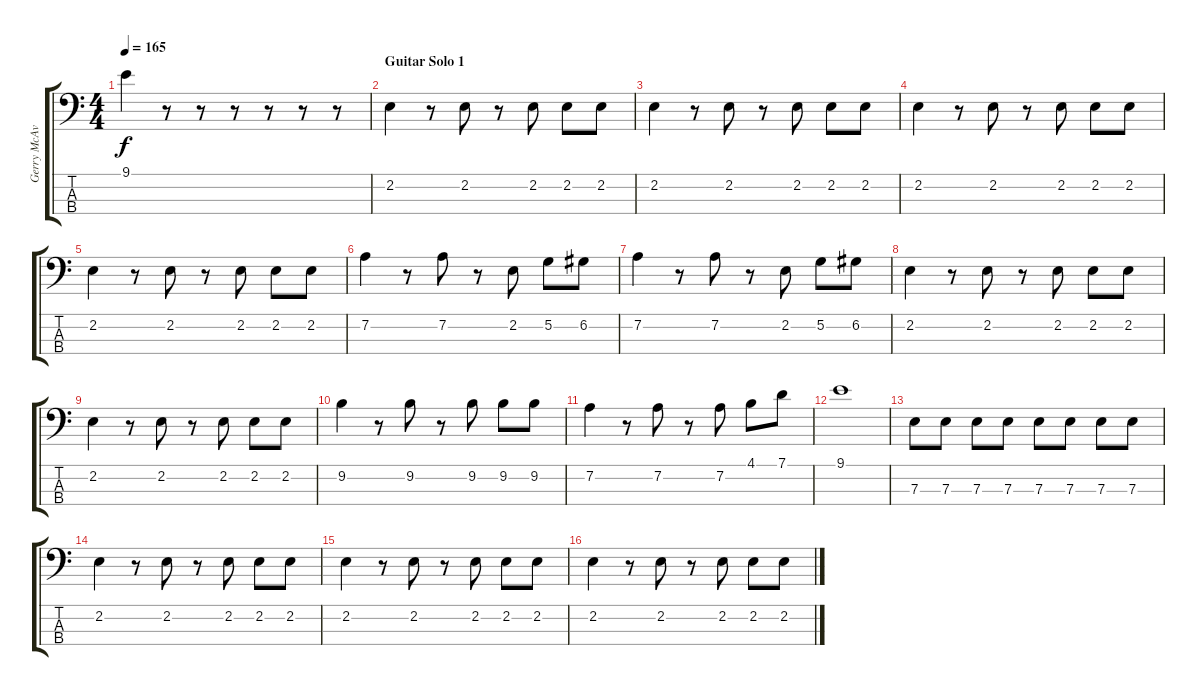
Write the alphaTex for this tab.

\track ("Gerry McAvoy" "Gerry McAv") {instrument electricbassfinger}
\staff {score tabs}
\tuning (G2 D2 A1 E1) {hide}
\ts (4 4)
\tempo 165
\clef f4
\ks c
9.1{t}.4{dy f} r.8 r.8 r.8 r.8 r.8 r.8 |
\section ("" "Guitar Solo 1")
2.2.4 r.8 2.2.8 r.8 2.2.8 2.2.8 2.2.8 |
2.2.4 r.8 2.2.8 r.8 2.2.8 2.2.8 2.2.8 |
2.2.4 r.8 2.2.8 r.8 2.2.8 2.2.8 2.2.8 |
2.2.4 r.8 2.2.8 r.8 2.2.8 2.2.8 2.2.8 |
7.2.4 r.8 7.2.8 r.8 2.2.8 5.2.8 6.2.8 |
7.2.4 r.8 7.2.8 r.8 2.2.8 5.2.8 6.2.8 |
2.2.4 r.8 2.2.8 r.8 2.2.8 2.2.8 2.2.8 |
2.2.4 r.8 2.2.8 r.8 2.2.8 2.2.8 2.2.8 |
9.2.4 r.8 9.2.8 r.8 9.2.8 9.2.8 9.2.8 |
7.2.4 r.8 7.2.8 r.8 7.2.8 4.1.8 7.1.8 |
9.1.1 |
7.3.8 7.3.8 7.3.8 7.3.8 7.3.8 7.3.8 7.3.8 7.3.8 |
2.2.4 r.8 2.2.8 r.8 2.2.8 2.2.8 2.2.8 |
2.2.4 r.8 2.2.8 r.8 2.2.8 2.2.8 2.2.8 |
2.2.4 r.8 2.2.8 r.8 2.2.8 2.2.8 2.2.8
